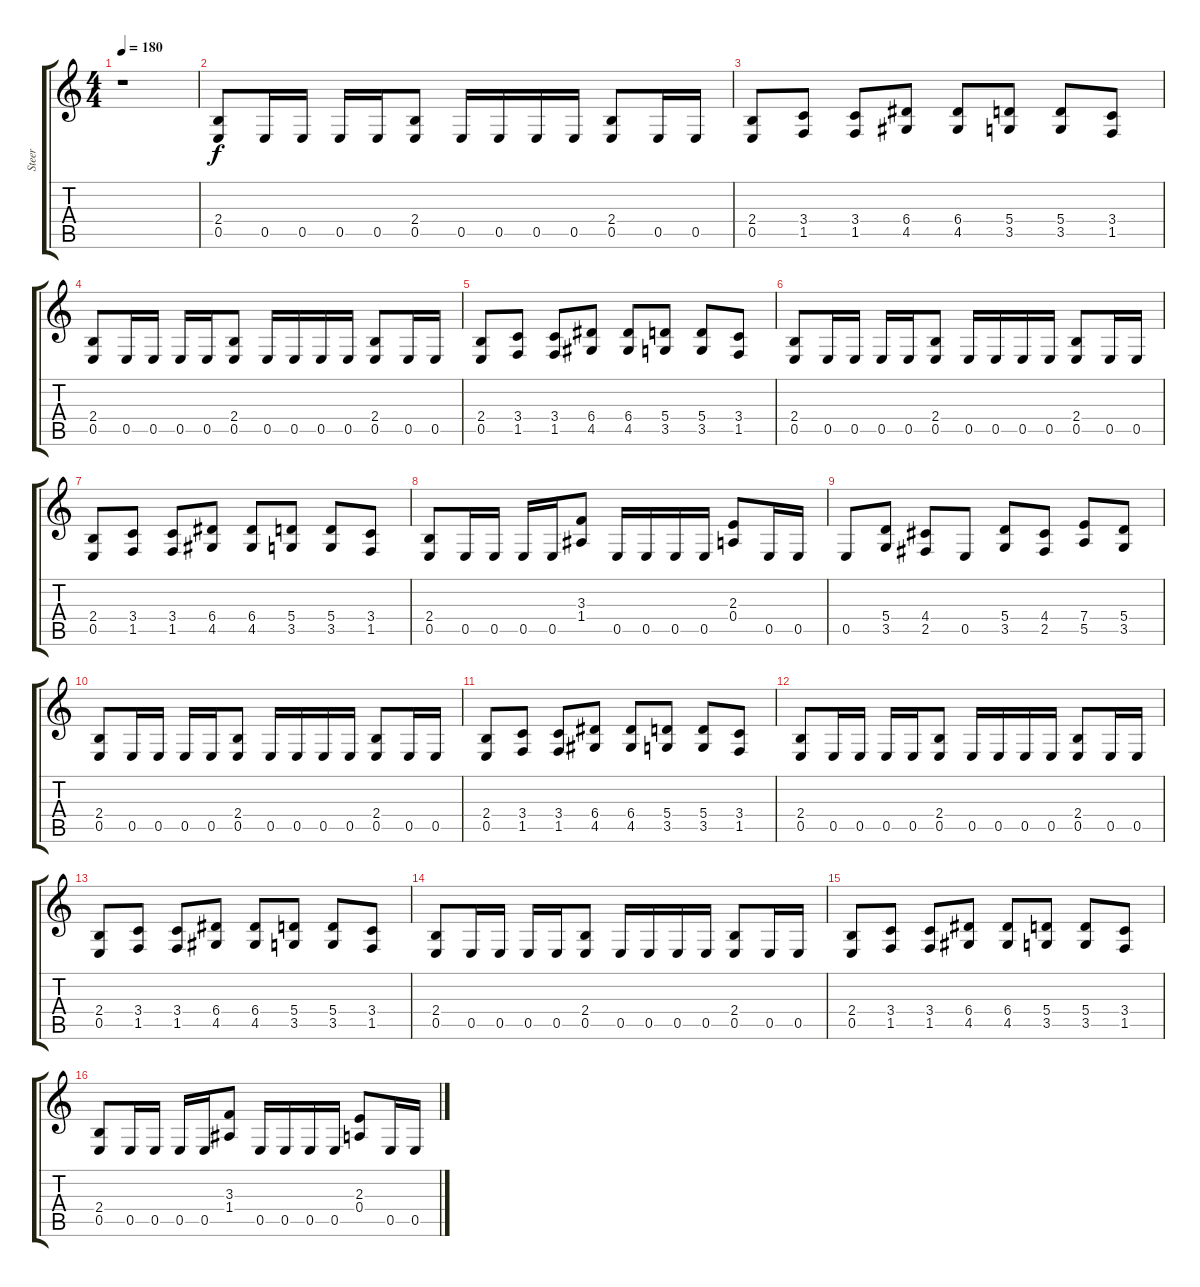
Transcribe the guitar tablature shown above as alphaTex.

\track ("Steer" "Steer") {instrument distortionguitar}
\staff {score tabs}
\tuning (B3 Gb3 D3 A2 E2 B1) {hide}
\ts (4 4)
\tempo 180
\clef g2
\ks c
r.1{dy f} |
(2.4 0.5).8 0.5.16 0.5.16 0.5.16 0.5.16 (2.4 0.5).8 0.5.16 0.5.16 0.5.16 0.5.16 (2.4 0.5).8 0.5.16 0.5.16 |
(2.4 0.5).8 (3.4 1.5).8 (3.4 1.5).8 (6.4 4.5).8 (6.4 4.5).8 (5.4 3.5).8 (5.4 3.5).8 (3.4 1.5).8 |
(2.4 0.5).8 0.5.16 0.5.16 0.5.16 0.5.16 (2.4 0.5).8 0.5.16 0.5.16 0.5.16 0.5.16 (2.4 0.5).8 0.5.16 0.5.16 |
(2.4 0.5).8 (3.4 1.5).8 (3.4 1.5).8 (6.4 4.5).8 (6.4 4.5).8 (5.4 3.5).8 (5.4 3.5).8 (3.4 1.5).8 |
(2.4 0.5).8 0.5.16 0.5.16 0.5.16 0.5.16 (2.4 0.5).8 0.5.16 0.5.16 0.5.16 0.5.16 (2.4 0.5).8 0.5.16 0.5.16 |
(2.4 0.5).8 (3.4 1.5).8 (3.4 1.5).8 (6.4 4.5).8 (6.4 4.5).8 (5.4 3.5).8 (5.4 3.5).8 (3.4 1.5).8 |
(2.4 0.5).8 0.5.16 0.5.16 0.5.16 0.5.16 (3.3 1.4).8 0.5.16 0.5.16 0.5.16 0.5.16 (2.3 0.4).8 0.5.16 0.5.16 |
0.5.8 (5.4 3.5).8 (4.4 2.5).8 0.5.8 (5.4 3.5).8 (4.4 2.5).8 (7.4 5.5).8 (5.4 3.5).8 |
(2.4 0.5).8 0.5.16 0.5.16 0.5.16 0.5.16 (2.4 0.5).8 0.5.16 0.5.16 0.5.16 0.5.16 (2.4 0.5).8 0.5.16 0.5.16 |
(2.4 0.5).8 (3.4 1.5).8 (3.4 1.5).8 (6.4 4.5).8 (6.4 4.5).8 (5.4 3.5).8 (5.4 3.5).8 (3.4 1.5).8 |
(2.4 0.5).8 0.5.16 0.5.16 0.5.16 0.5.16 (2.4 0.5).8 0.5.16 0.5.16 0.5.16 0.5.16 (2.4 0.5).8 0.5.16 0.5.16 |
(2.4 0.5).8 (3.4 1.5).8 (3.4 1.5).8 (6.4 4.5).8 (6.4 4.5).8 (5.4 3.5).8 (5.4 3.5).8 (3.4 1.5).8 |
(2.4 0.5).8 0.5.16 0.5.16 0.5.16 0.5.16 (2.4 0.5).8 0.5.16 0.5.16 0.5.16 0.5.16 (2.4 0.5).8 0.5.16 0.5.16 |
(2.4 0.5).8 (3.4 1.5).8 (3.4 1.5).8 (6.4 4.5).8 (6.4 4.5).8 (5.4 3.5).8 (5.4 3.5).8 (3.4 1.5).8 |
(2.4 0.5).8 0.5.16 0.5.16 0.5.16 0.5.16 (3.3 1.4).8 0.5.16 0.5.16 0.5.16 0.5.16 (2.3 0.4).8 0.5.16 0.5.16
